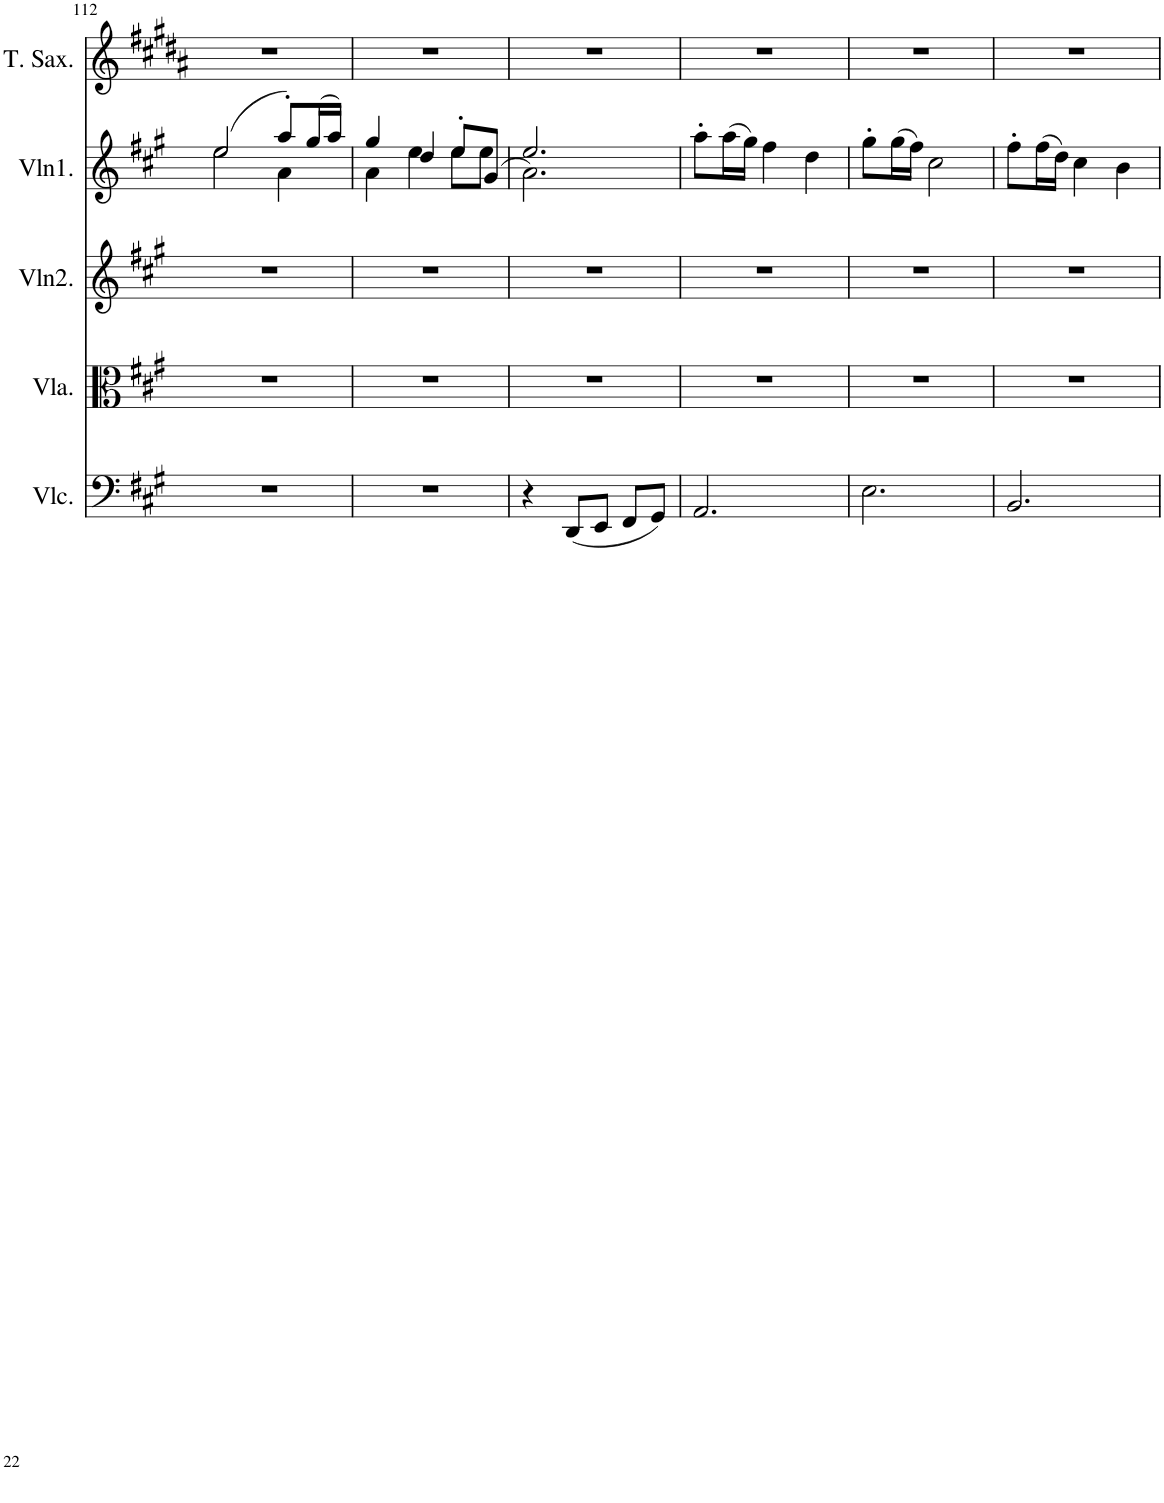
**kern	**dynam	**kern	**kern	**kern	**kern
*part5	*part5	*part4	*part3	*part2	*part1
*staff5	*staff5	*staff4	*staff3	*staff2	*staff1
*I"Cello	*	*I"Viola	*I"Violin2	*I"Violin1	*I"Tenor Sax
*	*	*I'Vla.	*I'Vln2.	*I'Vln1.	*I'T. Sax.
!!LO:PB:g=z
*clefF4	*	*clefC3	*clefG2	*clefG2	*clefG2
*	*	*	*	*	*Trd8c14
*k[f#c#g#]	*	*k[f#c#g#]	*k[f#c#g#]	*k[f#c#g#]	*k[f#c#g#d#a#]
*M3/4	*	*M3/4	*M3/4	*M3/4	*M3/4
=112	=112	=112	=112	=112	=112
*	*	*	*	*^	*
2.r	.	2.r	2.r	(2ee/	2ee\	2.r
.	.	.	.	8aa'/L)	4a\	.
.	.	.	.	(16gg#/L	.	.
.	.	.	.	16aa/JJ)	.	.
=113	=113	=113	=113	=113	=113	=113
2.r	.	2.r	2.r	4gg#/	4a\	2.r
.	.	.	.	4dd/	4ee\	.
.	.	.	.	8ee'/L	8ee\L	.
.	.	.	.	(8g#/J	8ee\J	.
=114	=114	=114	=114	=114	=114	=114
4r	.	2.r	2.r	2.a\)	2.ee/	2.r
!	!LO:HP:b	!	!	!	!	!
!	!LO:DY:n=1:b	!	!	!	!	!
(8DD/L	< p	.	.	.	.	.
8EE/J	.	.	.	.	.	.
8FF#/L	.	.	.	.	.	.
8GG#/J)	.	.	.	.	.	.
*	*	*	*	*v	*v	*
.	[	.	.	.	.
=115	=115	=115	=115	=115	=115
!	!LO:DY:b	!	!	!	!
2.AA/	mf	2.r	2.r	8aa'\L	2.r
.	.	.	.	(16aa\L	.
.	.	.	.	16gg#\JJ)	.
.	.	.	.	4ff#\	.
.	.	.	.	4dd\	.
=116	=116	=116	=116	=116	=116
2.E\	.	2.r	2.r	8gg#'\L	2.r
.	.	.	.	(16gg#\L	.
.	.	.	.	16ff#\JJ)	.
.	.	.	.	2cc#\	.
=117	=117	=117	=117	=117	=117
2.BB/	.	2.r	2.r	8ff#'\L	2.r
.	.	.	.	(16ff#\L	.
.	.	.	.	16dd\JJ)	.
.	.	.	.	4cc#\	.
.	.	.	.	4b\	.
=	=	=	=	=	=
*-	*-	*-	*-	*-	*-
